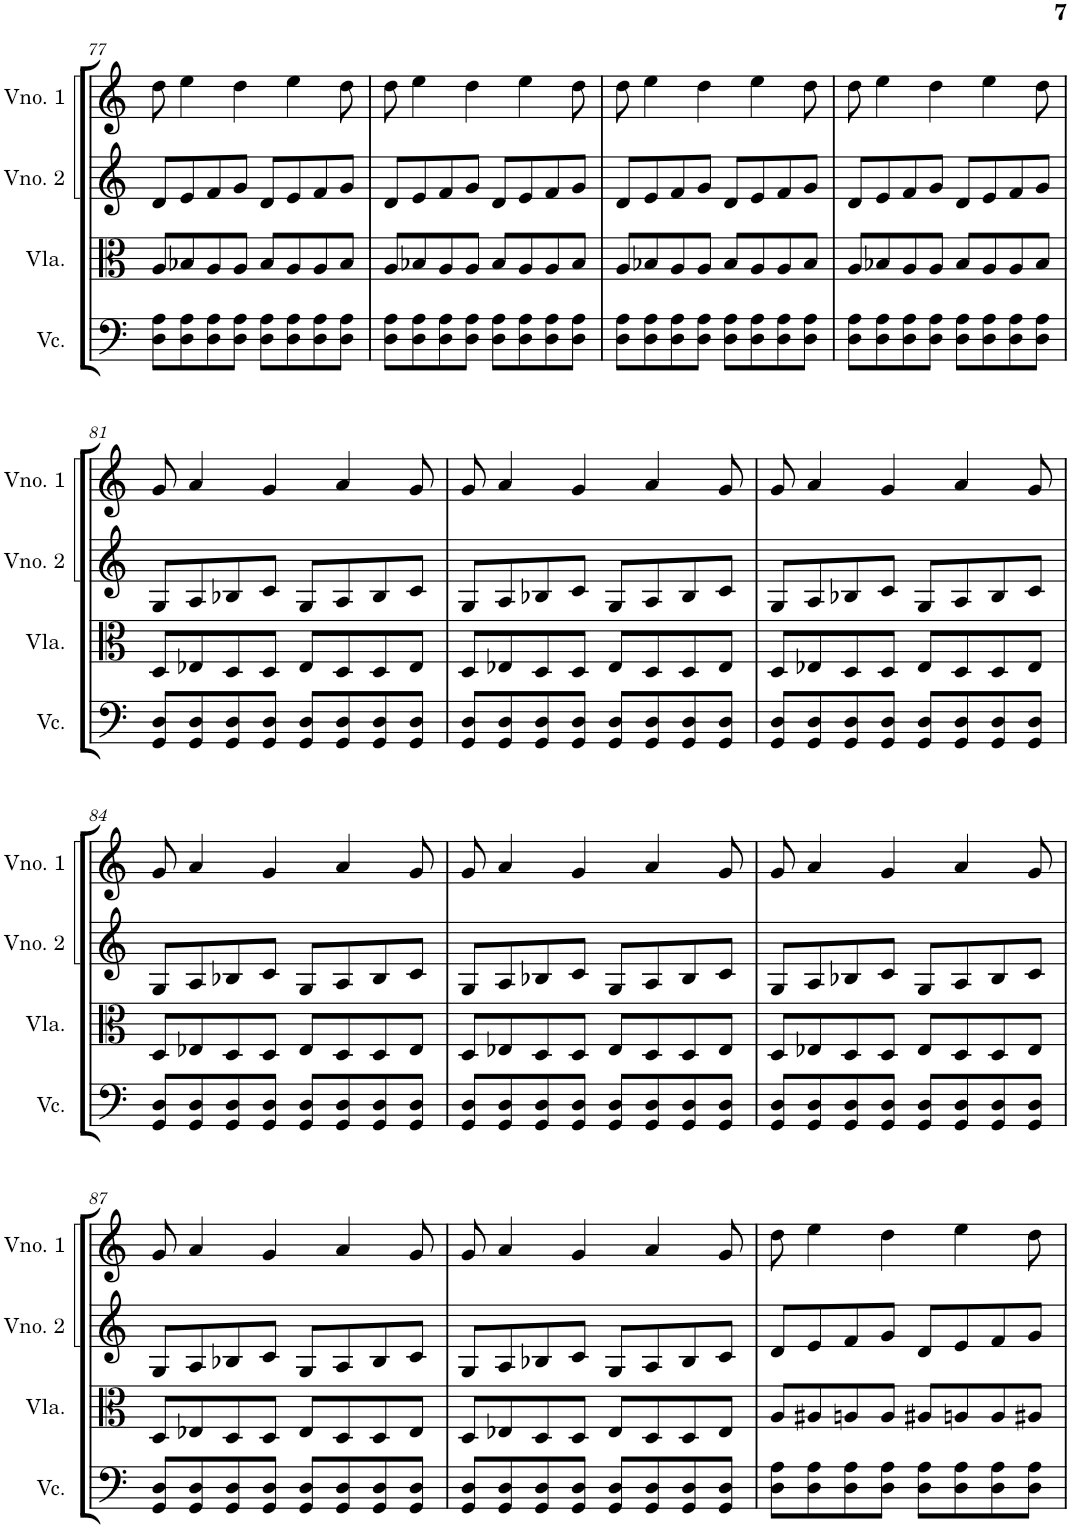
**kern	**kern	**kern	**kern
*part4	*part3	*part2	*part1
*staff4	*staff3	*staff2	*staff1
*I"Violoncelo	*I"Viola	*I"Violino 2	*I"Violino 1
*I'Vc.	*I'Vla.	*I'Vno. 2	*I'Vno. 1
!!LO:PB:g=z
*clefF4	*clefC3	*clefG2	*clefG2
*k[]	*k[]	*k[]	*k[]
*M4/4	*M4/4	*M4/4	*M4/4
=77	=77	=77	=77
8D\ 8A\L	8A/L	8d/L	8dd\
8D\ 8A\	8B-X/	8e/	4ee\
8D\ 8A\	8A/	8f/	.
8D\ 8A\J	8A/J	8g/J	4dd\
8D\ 8A\L	8B-/L	8d/L	.
8D\ 8A\	8A/	8e/	4ee\
8D\ 8A\	8A/	8f/	.
8D\ 8A\J	8B-/J	8g/J	8dd\
=78	=78	=78	=78
8D\ 8A\L	8A/L	8d/L	8dd\
8D\ 8A\	8B-X/	8e/	4ee\
8D\ 8A\	8A/	8f/	.
8D\ 8A\J	8A/J	8g/J	4dd\
8D\ 8A\L	8B-/L	8d/L	.
8D\ 8A\	8A/	8e/	4ee\
8D\ 8A\	8A/	8f/	.
8D\ 8A\J	8B-/J	8g/J	8dd\
=79	=79	=79	=79
8D\ 8A\L	8A/L	8d/L	8dd\
8D\ 8A\	8B-X/	8e/	4ee\
8D\ 8A\	8A/	8f/	.
8D\ 8A\J	8A/J	8g/J	4dd\
8D\ 8A\L	8B-/L	8d/L	.
8D\ 8A\	8A/	8e/	4ee\
8D\ 8A\	8A/	8f/	.
8D\ 8A\J	8B-/J	8g/J	8dd\
=80	=80	=80	=80
8D\ 8A\L	8A/L	8d/L	8dd\
8D\ 8A\	8B-X/	8e/	4ee\
8D\ 8A\	8A/	8f/	.
8D\ 8A\J	8A/J	8g/J	4dd\
8D\ 8A\L	8B-/L	8d/L	.
8D\ 8A\	8A/	8e/	4ee\
8D\ 8A\	8A/	8f/	.
8D\ 8A\J	8B-/J	8g/J	8dd\
!!LO:LB:g=z
=81	=81	=81	=81
8GG/ 8D/L	8D/L	8G/L	8g/
8GG/ 8D/	8E-X/	8A/	4a/
8GG/ 8D/	8D/	8B-X/	.
8GG/ 8D/J	8D/J	8c/J	4g/
8GG/ 8D/L	8E-/L	8G/L	.
8GG/ 8D/	8D/	8A/	4a/
8GG/ 8D/	8D/	8B-/	.
8GG/ 8D/J	8E-/J	8c/J	8g/
=82	=82	=82	=82
8GG/ 8D/L	8D/L	8G/L	8g/
8GG/ 8D/	8E-X/	8A/	4a/
8GG/ 8D/	8D/	8B-X/	.
8GG/ 8D/J	8D/J	8c/J	4g/
8GG/ 8D/L	8E-/L	8G/L	.
8GG/ 8D/	8D/	8A/	4a/
8GG/ 8D/	8D/	8B-/	.
8GG/ 8D/J	8E-/J	8c/J	8g/
=83	=83	=83	=83
8GG/ 8D/L	8D/L	8G/L	8g/
8GG/ 8D/	8E-X/	8A/	4a/
8GG/ 8D/	8D/	8B-X/	.
8GG/ 8D/J	8D/J	8c/J	4g/
8GG/ 8D/L	8E-/L	8G/L	.
8GG/ 8D/	8D/	8A/	4a/
8GG/ 8D/	8D/	8B-/	.
8GG/ 8D/J	8E-/J	8c/J	8g/
!!LO:LB:g=z
=84	=84	=84	=84
8GG/ 8D/L	8D/L	8G/L	8g/
8GG/ 8D/	8E-X/	8A/	4a/
8GG/ 8D/	8D/	8B-X/	.
8GG/ 8D/J	8D/J	8c/J	4g/
8GG/ 8D/L	8E-/L	8G/L	.
8GG/ 8D/	8D/	8A/	4a/
8GG/ 8D/	8D/	8B-/	.
8GG/ 8D/J	8E-/J	8c/J	8g/
=85	=85	=85	=85
8GG/ 8D/L	8D/L	8G/L	8g/
8GG/ 8D/	8E-X/	8A/	4a/
8GG/ 8D/	8D/	8B-X/	.
8GG/ 8D/J	8D/J	8c/J	4g/
8GG/ 8D/L	8E-/L	8G/L	.
8GG/ 8D/	8D/	8A/	4a/
8GG/ 8D/	8D/	8B-/	.
8GG/ 8D/J	8E-/J	8c/J	8g/
=86	=86	=86	=86
8GG/ 8D/L	8D/L	8G/L	8g/
8GG/ 8D/	8E-X/	8A/	4a/
8GG/ 8D/	8D/	8B-X/	.
8GG/ 8D/J	8D/J	8c/J	4g/
8GG/ 8D/L	8E-/L	8G/L	.
8GG/ 8D/	8D/	8A/	4a/
8GG/ 8D/	8D/	8B-/	.
8GG/ 8D/J	8E-/J	8c/J	8g/
!!LO:LB:g=z
=87	=87	=87	=87
8GG/ 8D/L	8D/L	8G/L	8g/
8GG/ 8D/	8E-X/	8A/	4a/
8GG/ 8D/	8D/	8B-X/	.
8GG/ 8D/J	8D/J	8c/J	4g/
8GG/ 8D/L	8E-/L	8G/L	.
8GG/ 8D/	8D/	8A/	4a/
8GG/ 8D/	8D/	8B-/	.
8GG/ 8D/J	8E-/J	8c/J	8g/
=88	=88	=88	=88
8GG/ 8D/L	8D/L	8G/L	8g/
8GG/ 8D/	8E-X/	8A/	4a/
8GG/ 8D/	8D/	8B-X/	.
8GG/ 8D/J	8D/J	8c/J	4g/
8GG/ 8D/L	8E-/L	8G/L	.
8GG/ 8D/	8D/	8A/	4a/
8GG/ 8D/	8D/	8B-/	.
8GG/ 8D/J	8E-/J	8c/J	8g/
=89	=89	=89	=89
8D\ 8A\L	8A/L	8d/L	8dd\
8D\ 8A\	8A#X/	8e/	4ee\
8D\ 8A\	8An/	8f/	.
8D\ 8A\J	8A/J	8g/J	4dd\
8D\ 8A\L	8A#X/L	8d/L	.
8D\ 8A\	8An/	8e/	4ee\
8D\ 8A\	8A/	8f/	.
8D\ 8A\J	8A#X/J	8g/J	8dd\
=	=	=	=
*-	*-	*-	*-
